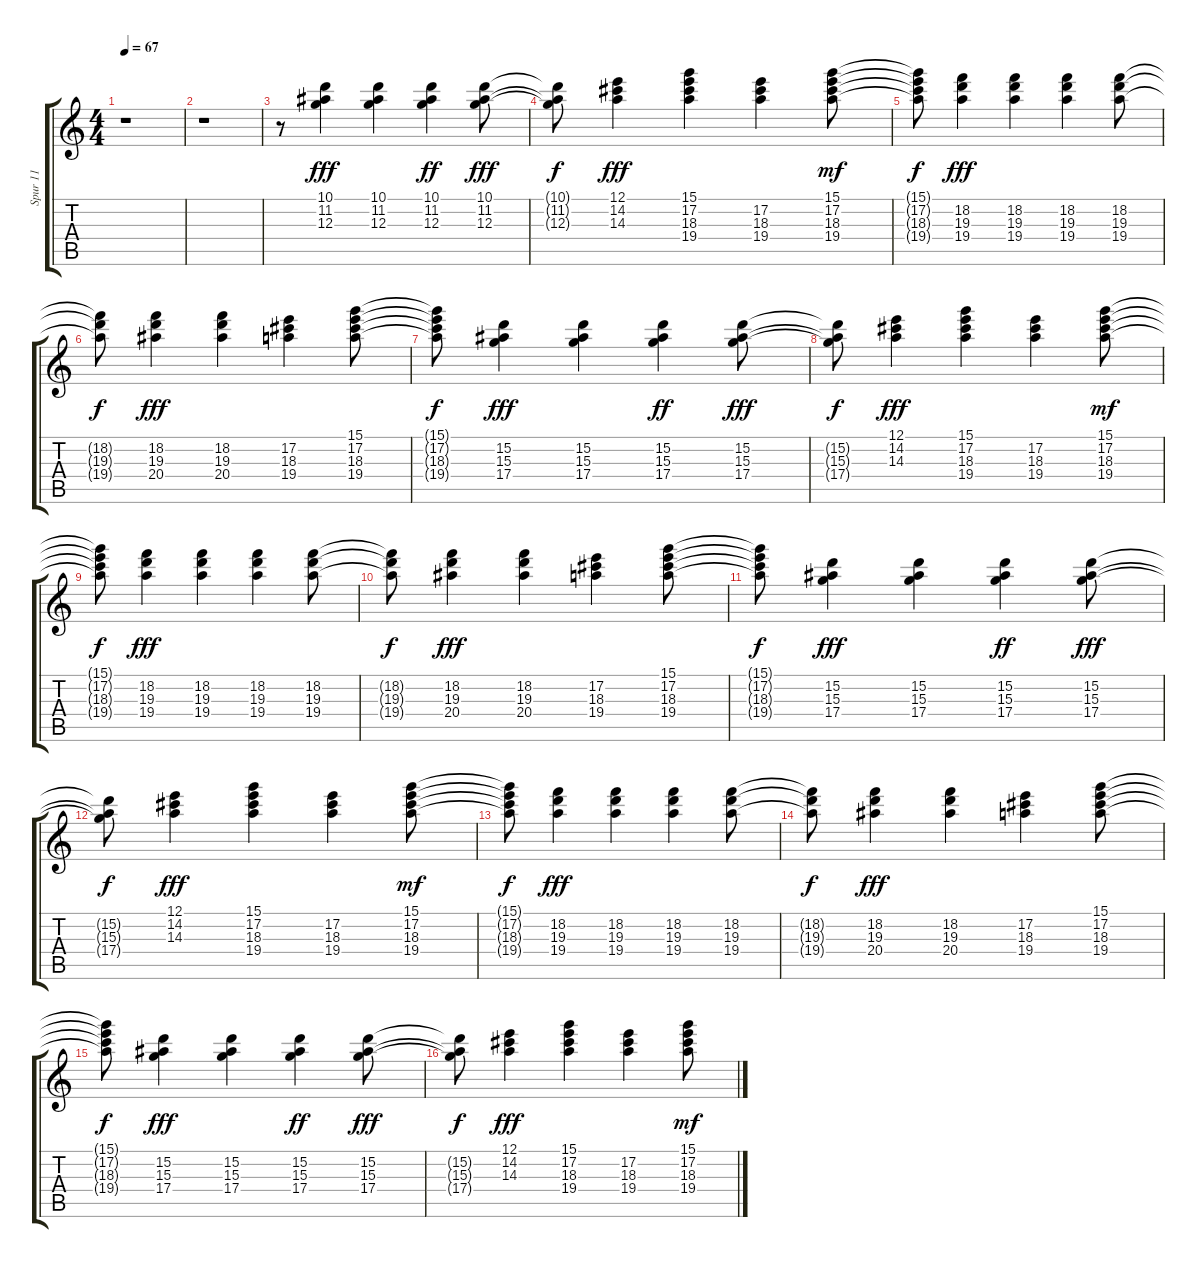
\track ("Spur 11" "Spur 11") {instrument acousticguitarsteel}
\staff {score tabs}
\tuning (E4 B3 G3 D3 A2 E2) {hide}
\ts (4 4)
\tempo 67
\clef g2
\ks c
r.1{dy fff instrument acousticguitarsteel} |
r.1 |
r.8 (10.1 11.2 12.3).4 (10.1 11.2 12.3).4 (10.1 11.2 12.3).4{dy ff} (10.1 11.2 12.3).8{dy fff} |
(10.1{t} 11.2{t} 12.3{t}).8{dy f} (12.1 14.2 14.3).4{dy fff} (15.1 17.2 18.3 19.4).4 (17.2 18.3 19.4).4 (15.1 17.2 18.3 19.4).8{dy mf} |
(15.1{t} 17.2{t} 18.3{t} 19.4{t}).8{dy f} (18.2 19.3 19.4).4{dy fff} (18.2 19.3 19.4).4 (18.2 19.3 19.4).4 (18.2 19.3 19.4).8 |
(18.2{t} 19.3{t} 19.4{t}).8{dy f} (18.2 19.3 20.4).4{dy fff} (18.2 19.3 20.4).4 (17.2 18.3 19.4).4 (15.1 17.2 18.3 19.4).8 |
(15.1{t} 17.2{t} 18.3{t} 19.4{t}).8{dy f} (15.2 15.3 17.4).4{dy fff} (15.2 15.3 17.4).4 (15.2 15.3 17.4).4{dy ff} (15.2 15.3 17.4).8{dy fff} |
(15.2{t} 15.3{t} 17.4{t}).8{dy f} (12.1 14.2 14.3).4{dy fff} (15.1 17.2 18.3 19.4).4 (17.2 18.3 19.4).4 (15.1 17.2 18.3 19.4).8{dy mf} |
(15.1{t} 17.2{t} 18.3{t} 19.4{t}).8{dy f} (18.2 19.3 19.4).4{dy fff} (18.2 19.3 19.4).4 (18.2 19.3 19.4).4 (18.2 19.3 19.4).8 |
(18.2{t} 19.3{t} 19.4{t}).8{dy f} (18.2 19.3 20.4).4{dy fff} (18.2 19.3 20.4).4 (17.2 18.3 19.4).4 (15.1 17.2 18.3 19.4).8 |
(15.1{t} 17.2{t} 18.3{t} 19.4{t}).8{dy f} (15.2 15.3 17.4).4{dy fff} (15.2 15.3 17.4).4 (15.2 15.3 17.4).4{dy ff} (15.2 15.3 17.4).8{dy fff} |
(15.2{t} 15.3{t} 17.4{t}).8{dy f} (12.1 14.2 14.3).4{dy fff} (15.1 17.2 18.3 19.4).4 (17.2 18.3 19.4).4 (15.1 17.2 18.3 19.4).8{dy mf} |
(15.1{t} 17.2{t} 18.3{t} 19.4{t}).8{dy f} (18.2 19.3 19.4).4{dy fff} (18.2 19.3 19.4).4 (18.2 19.3 19.4).4 (18.2 19.3 19.4).8 |
(18.2{t} 19.3{t} 19.4{t}).8{dy f} (18.2 19.3 20.4).4{dy fff} (18.2 19.3 20.4).4 (17.2 18.3 19.4).4 (15.1 17.2 18.3 19.4).8 |
(15.1{t} 17.2{t} 18.3{t} 19.4{t}).8{dy f} (15.2 15.3 17.4).4{dy fff} (15.2 15.3 17.4).4 (15.2 15.3 17.4).4{dy ff} (15.2 15.3 17.4).8{dy fff} |
(15.2{t} 15.3{t} 17.4{t}).8{dy f} (12.1 14.2 14.3).4{dy fff} (15.1 17.2 18.3 19.4).4 (17.2 18.3 19.4).4 (15.1 17.2 18.3 19.4).8{dy mf}
